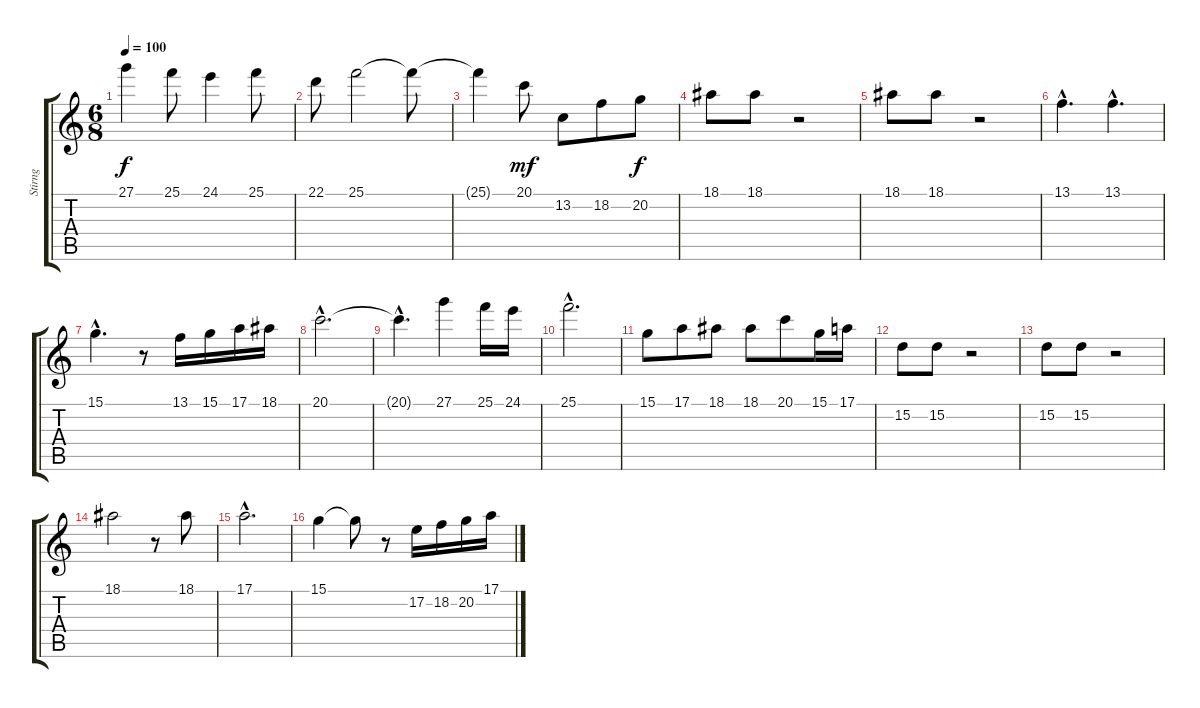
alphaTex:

\track ("Stirng" "Stirng") {instrument stringensemble1}
\staff {score tabs}
\tuning (E4 B3 G3 D3 A2 E2) {hide}
\ts (6 8)
\tempo 100
\clef g2
\ks c
27.1.4{dy f} 25.1.8 24.1.4 25.1.8 |
22.1.8 25.1.2 25.1{t}.8 |
25.1{t}.4 20.1.8{dy mf} 13.2.8 18.2.8 20.2.8{dy f} |
18.1.8 18.1.8 r.2 |
18.1.8 18.1.8 r.2 |
13.1{hac}.4{d} 13.1{hac}.4{d} |
15.1{hac}.4{d} r.8 13.1.16 15.1.16 17.1.16 18.1.16 |
20.1{hac}.2{d} |
20.1{hac t}.4{d} 27.1.4 25.1.16 24.1.16 |
25.1{hac}.2{d} |
15.1.8 17.1.8 18.1.8 18.1.8 20.1.8 15.1.16 17.1.16 |
15.2.8 15.2.8 r.2 |
15.2.8 15.2.8 r.2 |
18.1.2 r.8 18.1.8 |
17.1{hac}.2{d} |
15.1.4 15.1{t}.8 r.8{txt ""} 17.2.16 18.2.16 20.2.16 17.1.16
